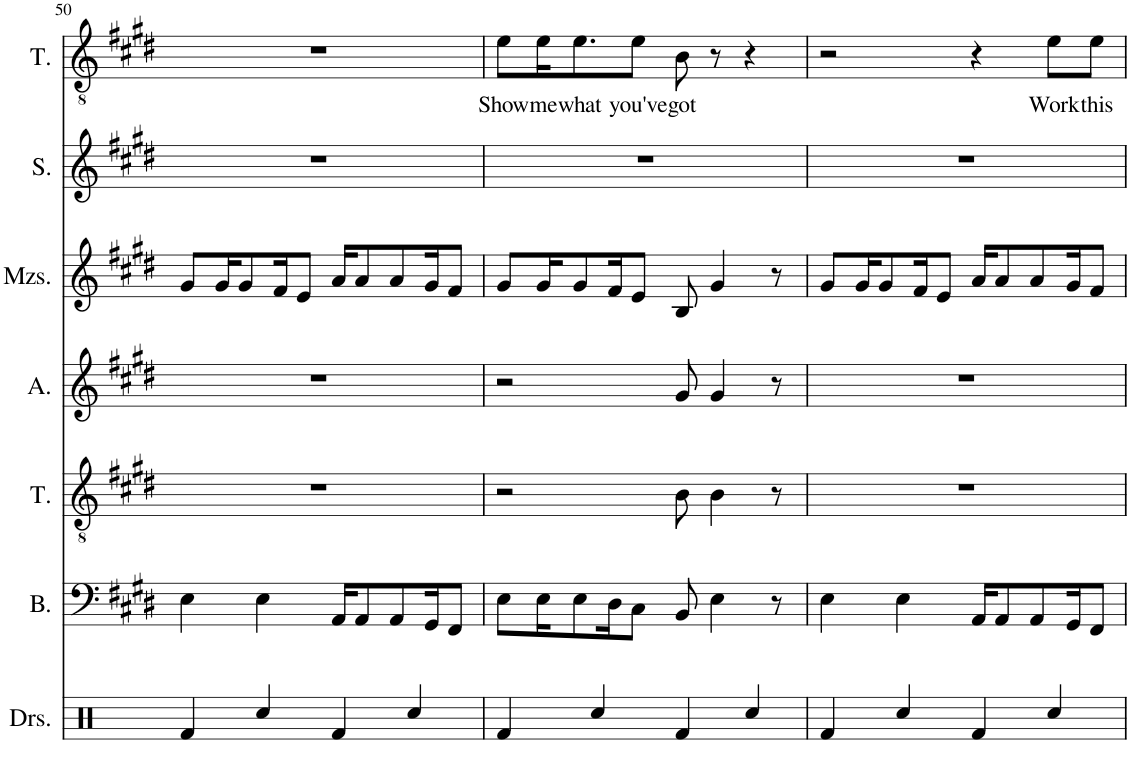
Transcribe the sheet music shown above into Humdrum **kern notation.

**kern	**kern	**kern	**kern	**kern	**kern	**kern	**text
*part7	*part6	*part5	*part4	*part3	*part2	*part1	*part1
*staff7	*staff6	*staff5	*staff4	*staff3	*staff2	*staff1	*staff1
*I"Drumset	*I"Bass	*I"Tenor	*I"Alto	*I"Mezzo-soprano	*I"Soprano	*I"Tenor	*
*I'Drs.	*I'B.	*I'T.	*I'A.	*I'Mzs.	*I'S.	*I'T.	*
!!LO:PB:g=z
*clefX	*clefF4	*clefGv2	*clefG2	*clefG2	*clefG2	*clefGv2	*
*k[]	*k[f#c#g#d#]	*k[f#c#g#d#]	*k[f#c#g#d#]	*k[f#c#g#d#]	*k[f#c#g#d#]	*k[f#c#g#d#]	*
*M4/4	*M4/4	*M4/4	*M4/4	*M4/4	*M4/4	*M4/4	*
=50	=50	=50	=50	=50	=50	=50	=50
4Rf/	4E\	1r	1r	8g#/L	1r	1r	.
.	.	.	.	16g#/K	.	.	.
.	.	.	.	8g#/	.	.	.
4Rcc/	4E\	.	.	.	.	.	.
.	.	.	.	16f#/K	.	.	.
.	.	.	.	8e/J	.	.	.
4Rf/	16AA/KL	.	.	16a/KL	.	.	.
.	8AA/	.	.	8a/	.	.	.
.	8AA/	.	.	8a/	.	.	.
4Rcc/	.	.	.	.	.	.	.
.	16GG#/K	.	.	16g#/K	.	.	.
.	8FF#/J	.	.	8f#/J	.	.	.
=51	=51	=51	=51	=51	=51	=51	=51
!	!	!	!	!	!	!	!LO:LY:b
4Rf/	8E\L	2r	2r	8g#/L	1r	8e\L	Show
!	!	!	!	!	!	!	!LO:LY:b
.	16E\K	.	.	16g#/K	.	16e\K	me
!	!	!	!	!	!	!	!LO:LY:b
.	8E\	.	.	8g#/	.	8.e\	what
4Rcc/	.	.	.	.	.	.	.
.	16D#\K	.	.	16f#/K	.	.	.
!	!	!	!	!	!	!	!LO:LY:b
.	8C#\J	.	.	8e/J	.	8e\J	you've
!	!	!	!	!	!	!	!LO:LY:b
4Rf/	8BB/	8B\	8g#/	8B/	.	8B\	got
.	4E\	4B\	4g#/	4g#/	.	8r	.
4Rcc/	.	.	.	.	.	4r	.
.	8r	8r	8r	8r	.	.	.
=52	=52	=52	=52	=52	=52	=52	=52
4Rf/	4E\	1r	1r	8g#/L	1r	2r	.
.	.	.	.	16g#/K	.	.	.
.	.	.	.	8g#/	.	.	.
4Rcc/	4E\	.	.	.	.	.	.
.	.	.	.	16f#/K	.	.	.
.	.	.	.	8e/J	.	.	.
4Rf/	16AA/KL	.	.	16a/KL	.	4r	.
.	8AA/	.	.	8a/	.	.	.
.	8AA/	.	.	8a/	.	.	.
!	!	!	!	!	!	!	!LO:LY:b
4Rcc/	.	.	.	.	.	8e\L	Work
.	16GG#/K	.	.	16g#/K	.	.	.
!	!	!	!	!	!	!	!LO:LY:b
.	8FF#/J	.	.	8f#/J	.	8e\J	this
=	=	=	=	=	=	=	=
*-	*-	*-	*-	*-	*-	*-	*-
